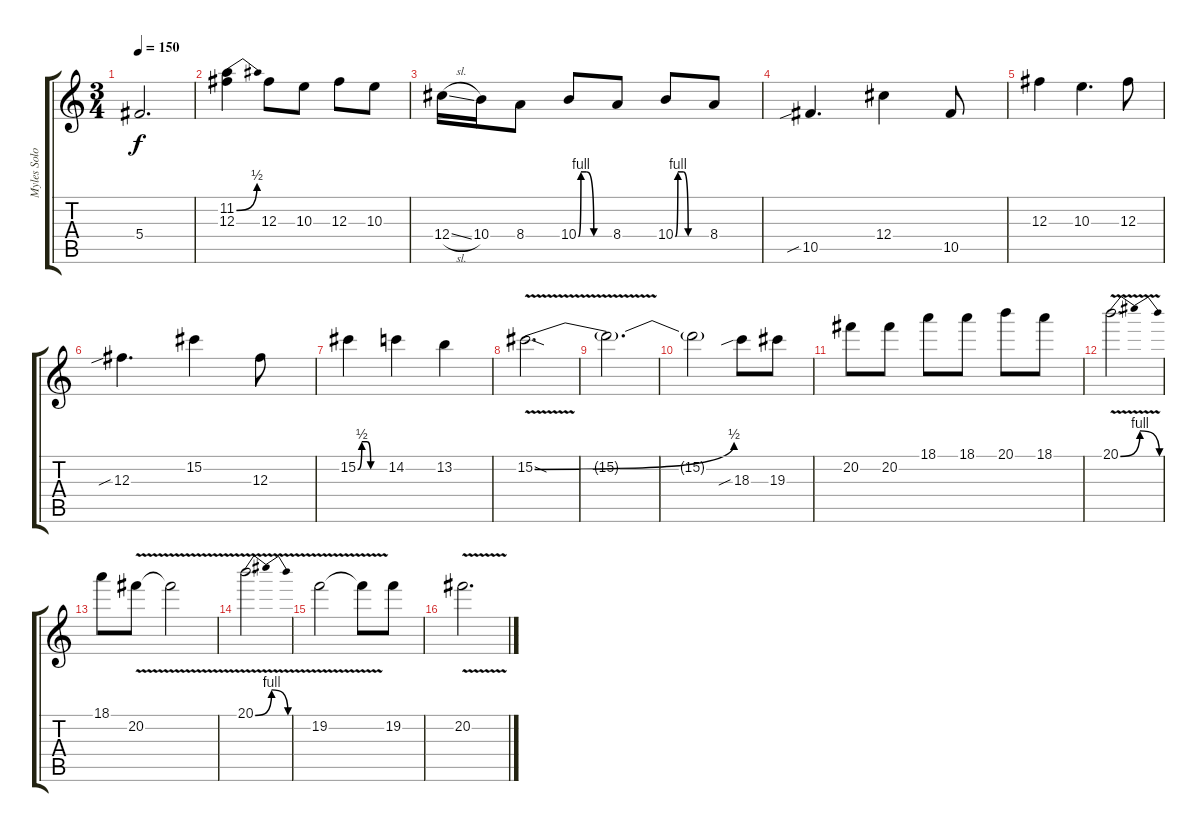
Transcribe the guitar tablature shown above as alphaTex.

\track ("Myles Solo" "Myles Solo") {instrument distortionguitar}
\staff {score tabs}
\tuning (Eb4 Bb3 Gb3 Db3 Ab2 Eb2) {hide}
\ts (3 4)
\tempo 150
\clef g2
\ks c
5.4{t}.2{d dy f} |
(11.2{be (bend 0 0 60 2)} 12.3).4 12.3.8 10.3.8 12.3.8 10.3.8 |
12.4{sl}.16 10.4.16 8.4.8 10.4{be (custom 0 0 5 4 15 4 30 0 60 0)}.8 8.4.8 10.4{be (custom 0 0 5 4 15 4 25 0 60 0)}.8 8.4.8 |
10.5{sib}.4{d} 12.4.4 10.5.8 |
12.3.4 10.3.4{d} 12.3.8 |
12.3{sib}.4{d} 15.2.4 12.3.8 |
15.2{be (custom 0 0 9 2 21 2 29 0 60 0)}.4 14.2.4 13.2.4 |
15.2{be (bend 0 0 60 2) v sod}.2{d} |
15.2{t}.2{d} |
15.2{t}.2 18.3{sib}.8 19.3.8 |
20.2.8 20.2.8 18.1.8 18.1.8 20.1.8 18.1.8 |
20.1{be (bendrelease 0 0 15 4 45 4 60 0) v}.2{d} |
18.1.8 20.2{v}.8 20.2{t}.2 |
20.1{be (bendrelease 0 0 15 4 45 4 60 0) v}.2{d} |
19.2{v}.2 19.2{t}.8 19.2.8 |
20.2{v}.2{d}
